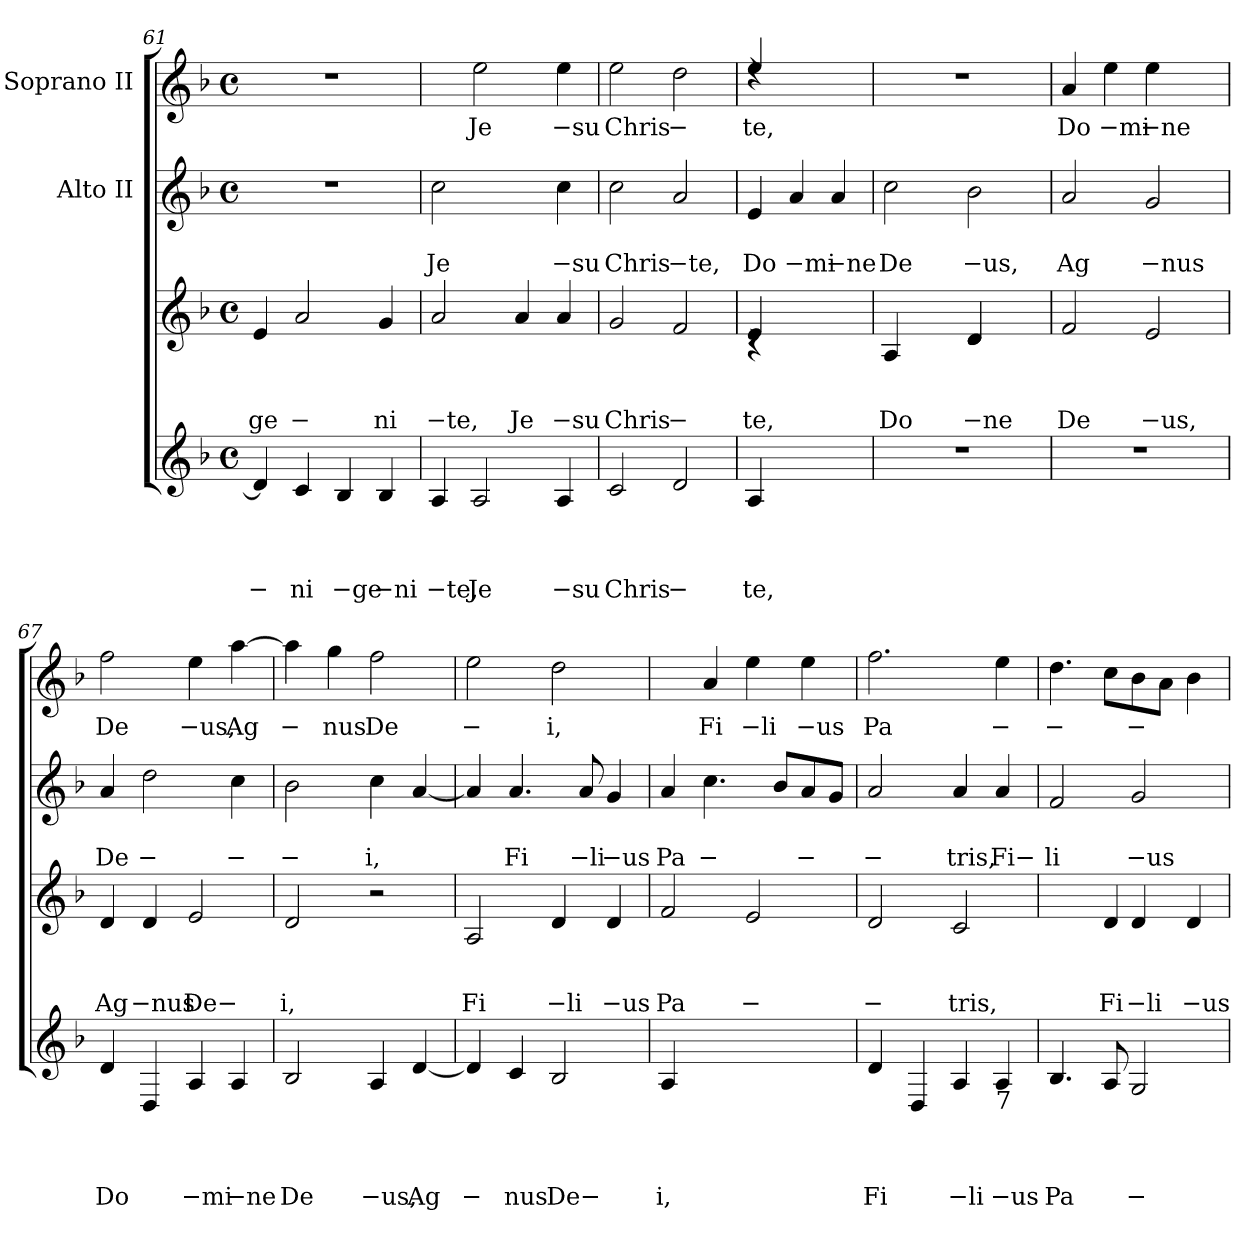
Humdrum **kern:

**kern	**text	**text	**text	**text	**kern	**text	**text	**text	**kern	**text	**text	**kern	**text
*part4	*part4	*part4	*part4	*part4	*part3	*part3	*part3	*part3	*part2	*part2	*part2	*part1	*part1
*staff4	*staff4	*staff4	*staff4	*staff4	*staff3	*staff3	*staff3	*staff3	*staff2	*staff2	*staff2	*staff1	*staff1
*	*	*	*	*	*	*	*	*	*I"Alto II	*	*	*I"Soprano II	*
!!LO:LB:g=z
*clefG2	*	*	*	*	*clefG2	*	*	*	*clefG2	*	*	*clefG2	*
*k[b-]	*	*	*	*	*k[b-]	*	*	*	*k[b-]	*	*	*k[b-]	*
*F:	*	*	*	*	*F:	*	*	*	*F:	*	*	*F:	*
*M4/4	*	*	*	*	*M4/4	*	*	*	*M4/4	*	*	*M4/4	*
*met(c)	*	*	*	*	*met(c)	*	*	*	*met(c)	*	*	*met(c)	*
=61	=61	=61	=61	=61	=61	=61	=61	=61	=61	=61	=61	=61	=61
!	!	!	!	!LO:LY:b	!	!	!	!LO:LY:b	!	!	!	!	!
4d/]	.	.	.	−	4e/	.	.	ge	1r	.	.	1r	.
!	!	!	!	!LO:LY:b	!	!	!	!LO:LY:b	!	!	!	!	!
4c/	.	.	.	ni	2a/	.	.	−	.	.	.	.	.
!	!	!	!	!LO:LY:b:rj	!	!	!	!	!	!	!	!	!
4B-/	.	.	.	−ge	.	.	.	.	.	.	.	.	.
!	!	!	!	!LO:LY:b:rj	!	!	!	!LO:LY:b	!	!	!	!	!
4B-/	.	.	.	−ni	4g/	.	.	ni	.	.	.	.	.
=62	=62	=62	=62	=62	=62	=62	=62	=62	=62	=62	=62	=62	=62
!	!	!	!	!LO:LY:b:rj	!	!	!	!LO:LY:b:rj	!	!	!LO:LY:b	!	!
4A/	.	.	.	−te,	2a/	.	.	−te,	2cc\	.	Je	4ryy	.
!	!	!	!	!LO:LY:b	!	!	!	!	!	!	!	!	!LO:LY:b
2A/	.	.	.	Je	.	.	.	.	.	.	.	2ee\	Je
!	!	!	!	!	!	!	!	!LO:LY:b	!	!	!	!	!
.	.	.	.	.	4a/	.	.	Je	4ryy	.	.	.	.
!	!	!	!	!LO:LY:b:rj	!	!	!	!LO:LY:b:rj	!	!	!LO:LY:b:rj	!	!LO:LY:b:rj
4A/	.	.	.	−su	4a/	.	.	−su	4cc\	.	−su	4ee\	−su
=63	=63	=63	=63	=63	=63	=63	=63	=63	=63	=63	=63	=63	=63
!	!	!	!	!LO:LY:b	!	!	!	!LO:LY:b	!	!	!LO:LY:b	!	!LO:LY:b
2c/	.	.	.	Chris	2g/	.	.	Chris	2cc\	.	Chris	2ee\	Chris
!	!	!	!	!LO:LY:b	!	!	!	!LO:LY:b	!	!	!LO:LY:b:rj	!	!LO:LY:b
2d/	.	.	.	−	2f/	.	.	−	2a/	.	−te,	2dd\	−
=64	=64	=64	=64	=64	=64	=64	=64	=64	=64	=64	=64	=64	=64
!LO:N:head=solid	!	!	!	!LO:LY:b	!LO:N:head=solid	!	!	!LO:LY:b	!	!	!LO:LY:b	!LO:N:head=solid	!LO:LY:b
*	*	*	*	*	*^	*	*	*	*	*	*	*^	*
4A/	.	.	.	te,	4e/	4rc	.	.	te,	4e/	.	Do	4ee/	4rcc	te,
!	!	!	!	!	!	!	!	!	!	!	!	!LO:LY:b:rj	!	!	!
2ryy	.	.	.	.	2ryy	2ryy	.	.	.	4a/	.	−mi	2ryy	2ryy	.
!	!	!	!	!	!	!	!	!	!	!	!	!LO:LY:b:rj	!	!	!
.	.	.	.	.	.	.	.	.	.	4a/	.	−ne	.	.	.
*	*	*	*	*	*	*	*	*	*	*	*	*	*v	*v	*
=65	=65	=65	=65	=65	=65	=65	=65	=65	=65	=65	=65	=65	=65	=65
!	!	!	!	!	!	!	!	!	!LO:LY:b	!	!	!LO:LY:b	!	!
1r	.	.	.	.	4A/	2ryy	.	.	Do	2cc\	.	De	1r	.
.	.	.	.	.	4ryy	.	.	.	.	.	.	.	.	.
!	!	!	!	!	!	!	!	!	!LO:LY:b:rj	!	!	!	!	!
!	!	!	!	!	!	!	!	!	!LO:LY:b:rj	!	!	!LO:LY:b:rj	!	!
.	.	.	.	.	4d/	4d/	.	.	−ne	2b-\	.	−us,	.	.
.	.	.	.	.	4ryy	4ryy	.	.	.	.	.	.	.	.
!!LO:LB:g=z
=66	=66	=66	=66	=66	=66	=66	=66	=66	=66	=66	=66	=66	=66	=66
!	!	!	!	!	!	!	!	!	!LO:LY:b	!	!	!LO:LY:b	!	!LO:LY:b
*	*	*	*	*	*v	*v	*	*	*	*	*	*	*	*
1r	.	.	.	.	2f/	.	.	De	2a/	.	Ag	4a/	Do
!	!	!	!	!	!	!	!	!	!	!	!	!	!LO:LY:b:rj
.	.	.	.	.	.	.	.	.	.	.	.	4ee\	−mi
!	!	!	!	!	!	!	!	!LO:LY:b:rj	!	!	!LO:LY:b:rj	!	!LO:LY:b:rj
.	.	.	.	.	2e/	.	.	−us,	2g/	.	−nus	4ee\	−ne
.	.	.	.	.	.	.	.	.	.	.	.	4ryy	.
=67	=67	=67	=67	=67	=67	=67	=67	=67	=67	=67	=67	=67	=67
!	!	!	!	!LO:LY:b	!	!	!	!LO:LY:b	!	!	!LO:LY:b	!	!LO:LY:b
4d/	.	.	.	Do	4d/	.	.	Ag	4a/	.	De	2ff\	De
!	!	!	!	!	!	!	!	!LO:LY:b:rj	!	!	!LO:LY:b	!	!
4D/	.	.	.	.	4d/	.	.	−nus	2dd\	.	−	.	.
!	!	!	!	!LO:LY:b:rj	!	!	!	!LO:LY:b	!	!	!	!	!LO:LY:b:rj
4A/	.	.	.	−mi	2e/	.	.	De−	.	.	.	4ee\	−us,
!	!	!	!	!LO:LY:b:rj	!	!	!	!	!	!	!LO:LY:b	!	!LO:LY:b
4A/	.	.	.	−ne	.	.	.	.	4cc\	.	−	[>4aa\	Ag
=68	=68	=68	=68	=68	=68	=68	=68	=68	=68	=68	=68	=68	=68
!	!	!	!	!LO:LY:b	!	!	!	!LO:LY:b	!	!	!LO:LY:b	!	!LO:LY:b
2B-/	.	.	.	De	2d/	.	.	i,	2b-\	.	−	4aa\]	−
!	!	!	!	!	!	!	!	!	!	!	!	!	!LO:LY:b
.	.	.	.	.	.	.	.	.	.	.	.	4gg\	nus
!	!	!	!	!LO:LY:b:rj	!	!	!	!	!	!	!LO:LY:b	!	!LO:LY:b
4A/	.	.	.	−us,	2r	.	.	.	4cc\	.	i,	2ff\	De
!	!	!	!	!LO:LY:b	!	!	!	!	!	!	!	!	!
[<4d/	.	.	.	Ag	.	.	.	.	[<4a/	.	.	.	.
=69	=69	=69	=69	=69	=69	=69	=69	=69	=69	=69	=69	=69	=69
!	!	!	!	!LO:LY:b	!	!	!	!LO:LY:b	!	!	!	!	!LO:LY:b
4d/]	.	.	.	−	2A/	.	.	Fi	4a/]	.	.	2ee\	−
!	!	!	!	!LO:LY:b	!	!	!	!	!	!	!LO:LY:b	!	!
4c/	.	.	.	nus	.	.	.	.	4.a/	.	Fi	.	.
!	!	!	!	!LO:LY:b	!	!	!	!LO:LY:b:rj	!	!	!	!	!LO:LY:b
2B-/	.	.	.	De−	4d/	.	.	−li	.	.	.	2dd\	i,
!	!	!	!	!	!	!	!	!	!	!	!LO:LY:b:rj	!	!
.	.	.	.	.	.	.	.	.	8a/	.	−li	.	.
!	!	!	!	!	!	!	!	!LO:LY:b:rj	!	!	!LO:LY:b:rj	!	!
.	.	.	.	.	4d/	.	.	−us	4g/	.	−us	.	.
!!LO:PB:g=z
=70	=70	=70	=70	=70	=70	=70	=70	=70	=70	=70	=70	=70	=70
!LO:N:head=solid	!	!	!	!LO:LY:b	!	!	!	!LO:LY:b	!	!	!LO:LY:b	!	!
4A/	.	.	.	i,	2f/	.	.	Pa	4a/	.	Pa	4ryy	.
!	!	!	!	!	!	!	!	!	!	!	!LO:LY:b	!	!LO:LY:b
2.ryy	.	.	.	.	.	.	.	.	4.cc\	.	−	4a/	Fi
!	!	!	!	!	!	!	!	!LO:LY:b	!	!	!	!	!LO:LY:b:rj
.	.	.	.	.	2e/	.	.	−	.	.	.	4ee\	−li
.	.	.	.	.	.	.	.	.	8b-/L	.	.	.	.
!	!	!	!	!	!	!	!	!	!	!	!LO:LY:b	!	!LO:LY:b:rj
.	.	.	.	.	.	.	.	.	8a/	.	−	4ee\	−us
.	.	.	.	.	.	.	.	.	8g/J	.	.	.	.
=71	=71	=71	=71	=71	=71	=71	=71	=71	=71	=71	=71	=71	=71
!	!	!	!	!LO:LY:b	!	!	!	!LO:LY:b	!	!	!LO:LY:b	!	!LO:LY:b
4d/	.	.	.	Fi	2d/	.	.	−	2a/	.	−	2.ff\	Pa
4D/	.	.	.	.	.	.	.	.	.	.	.	.	.
!	!	!	!	!LO:LY:b:rj	!	!	!	!LO:LY:b	!	!	!LO:LY:b	!	!
4A/	.	.	.	−li	2c/	.	.	tris,	4a/	.	tris,	.	.
!LO:TX:b:t=7	!	!	!	!	!	!	!	!	!	!	!	!	!
!	!	!	!	!LO:LY:b:rj	!	!	!	!	!	!	!LO:LY:b	!	!LO:LY:b
4A/	.	.	.	−us	.	.	.	.	4a/	.	Fi−	4ee\	−
=72	=72	=72	=72	=72	=72	=72	=72	=72	=72	=72	=72	=72	=72
!	!	!	!	!LO:LY:b	!	!	!	!	!	!	!LO:LY:b	!	!LO:LY:b
*	*	*	*	*	*^	*	*	*	*	*	*	*	*
4.B-/	.	.	.	Pa	4.ryy	2ryy	.	.	.	2f/	.	li	4.dd\	−
!	!	!	!	!	!	!	!	!	!LO:LY:b	!	!	!	!	!
8A/	.	.	.	.	4d/	.	.	.	Fi	.	.	.	8cc\L	.
!	!	!	!	!LO:LY:b	!	!	!	!	!LO:LY:b:rj	!	!	!LO:LY:b:rj	!	!LO:LY:b
2G/	.	.	.	−	.	4d/	.	.	−li	2g/	.	−us	8b-\	−
.	.	.	.	.	4.ryy	.	.	.	.	.	.	.	8a\J	.
!	!	!	!	!	!	!	!	!	!LO:LY:b:rj	!	!	!	!	!
.	.	.	.	.	.	4d/	.	.	−us	.	.	.	4b-\	.
*	*	*	*	*	*v	*v	*	*	*	*	*	*	*	*
=	=	=	=	=	=	=	=	=	=	=	=	=	=
*-	*-	*-	*-	*-	*-	*-	*-	*-	*-	*-	*-	*-	*-
